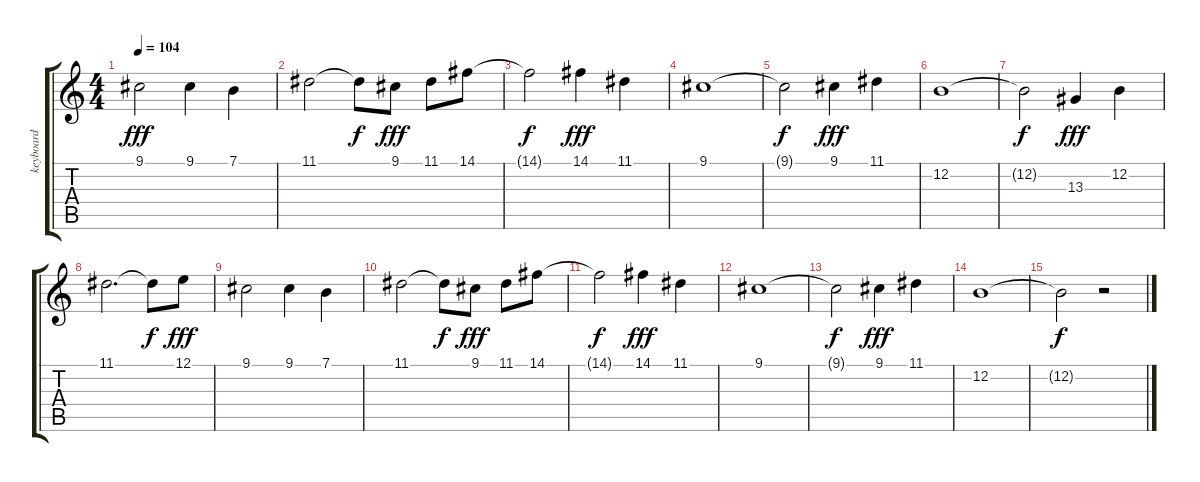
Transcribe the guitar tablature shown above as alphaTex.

\track ("keyboard  bell" "keyboard  ") {instrument vibraphone}
\staff {score tabs}
\tuning (E4 B3 G3 D3 A2 E2) {hide}
\ts (4 4)
\tempo 104
\clef g2
\ks c
9.1.2{dy fff} 9.1.4 7.1.4 |
11.1.2 11.1{t}.8{dy f} 9.1.8{dy fff} 11.1.8 14.1.8 |
14.1{t}.2{dy f} 14.1.4{dy fff} 11.1.4 |
9.1.1 |
9.1{t}.2{dy f} 9.1.4{dy fff} 11.1.4 |
12.2.1 |
12.2{t}.2{dy f} 13.3.4{dy fff} 12.2.4 |
11.1.2{d} 11.1{t}.8{dy f} 12.1.8{dy fff} |
9.1.2 9.1.4 7.1.4 |
11.1.2 11.1{t}.8{dy f} 9.1.8{dy fff} 11.1.8 14.1.8 |
14.1{t}.2{dy f} 14.1.4{dy fff} 11.1.4 |
9.1.1 |
9.1{t}.2{dy f} 9.1.4{dy fff} 11.1.4 |
12.2.1 |
12.2{t}.2{dy f} r.2
